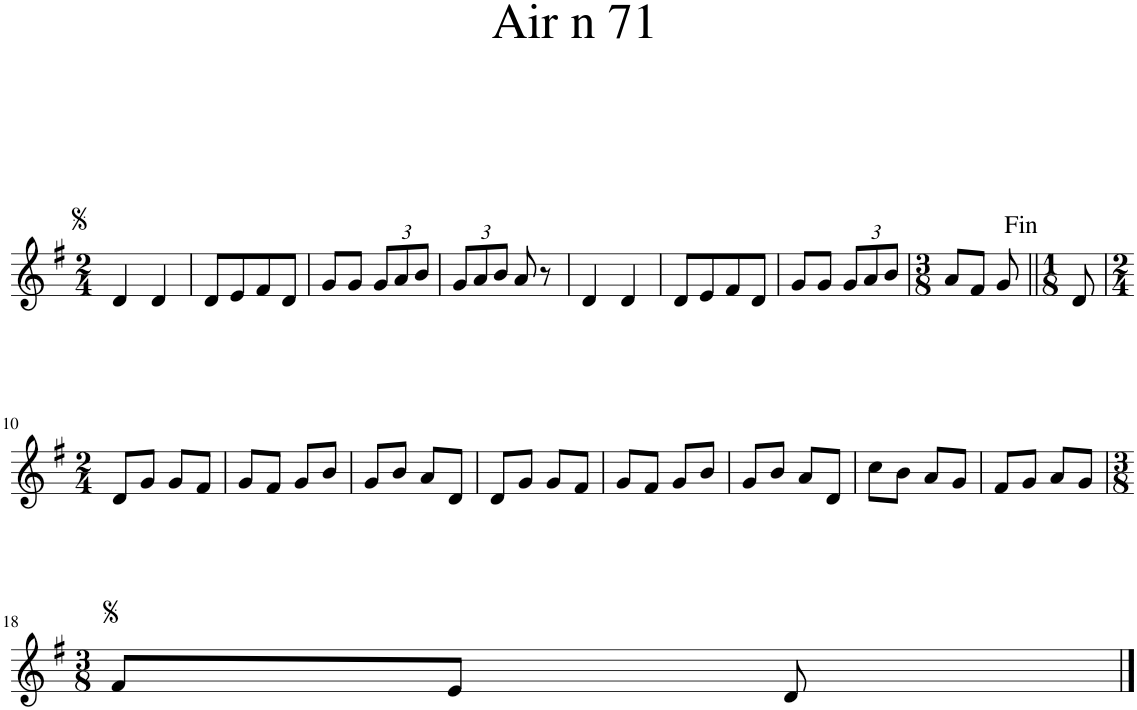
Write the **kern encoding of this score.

**kern
*part1
*staff1
*I"Piano
*I'Pno.
*clefG2
*k[f#]
*M2/4
=1
4d/
4d/
=2
8d/L
8e/
8f#/
8d/J
=3
8g/L
8g/J
*Xbrackettup
12g/L
12a/
12b/J
=4
12g/L
12a/
12b/J
8a/
8r
=5
4d/
4d/
=6
8d/L
8e/
8f#/
8d/J
=7
8g/L
8g/J
12g/L
12a/
12b/J
=8
*M3/8
8a/L
8f#/J
8g/
!LO:TX:a:t=Fin
=9||
*M1/8
8d/
!!LO:LB:g=z
=10
*M2/4
8d/L
8g/J
8g/L
8f#/J
=11
8g/L
8f#/J
8g/L
8b/J
=12
8g/L
8b/J
8a/L
8d/J
=13
8d/L
8g/J
8g/L
8f#/J
=14
8g/L
8f#/J
8g/L
8b/J
=15
8g/L
8b/J
8a/L
8d/J
=16
8cc\L
8b\J
8a/L
8g/J
=17
8f#/L
8g/J
8a/L
8g/J
!!LO:LB:g=z
=18
*M3/8
8f#/L
8e/J
8d/
==
*-
